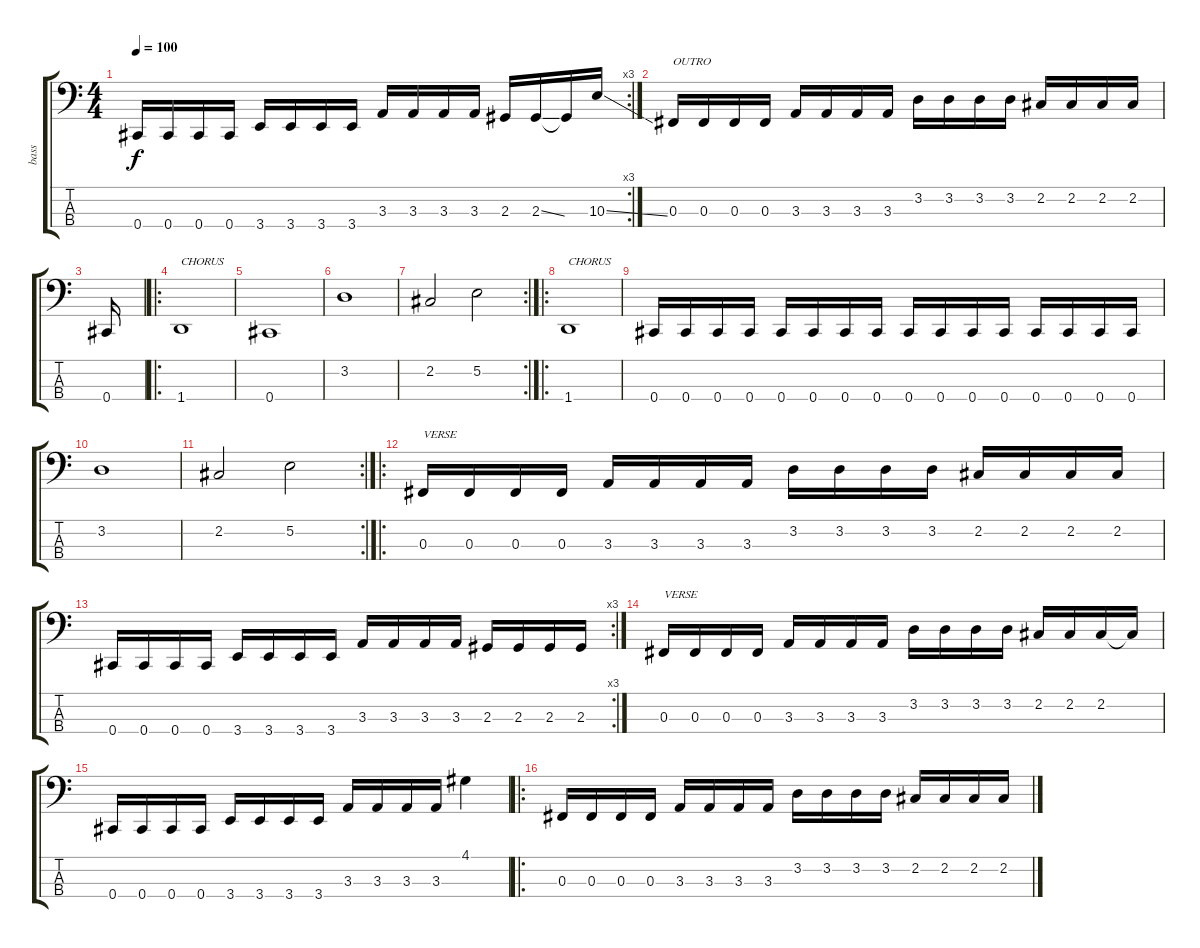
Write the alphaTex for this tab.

\track ("bass" "bass") {instrument electricbassfinger}
\staff {score tabs}
\tuning (E2 B1 Gb1 Db1) {hide}
\rc 3
\ts (4 4)
\tempo 100
\clef f4
\ks c
0.4.16{dy f} 0.4.16 0.4.16 0.4.16 3.4.16 3.4.16 3.4.16 3.4.16 3.3.16 3.3.16 3.3.16 3.3.16 2.3.16 2.3{ss}.16 2.3{t}.16 10.3{ss}.16 |
0.3.16{txt "OUTRO"} 0.3.16 0.3.16 0.3.16 3.3.16 3.3.16 3.3.16 3.3.16 3.2.16 3.2.16 3.2.16 3.2.16 2.2.16 2.2.16 2.2.16 2.2.16 |
0.4.16 |
\ro
1.4.1{txt "CHORUS"} |
0.4.1 |
3.2.1 |
\rc 2
2.2.2 5.2.2 |
\ro
1.4.1{txt "CHORUS"} |
0.4.16 0.4.16 0.4.16 0.4.16 0.4.16 0.4.16 0.4.16 0.4.16 0.4.16 0.4.16 0.4.16 0.4.16 0.4.16 0.4.16 0.4.16 0.4.16 |
3.2.1 |
\rc 2
2.2.2 5.2.2 |
\ro
0.3.16{txt "VERSE"} 0.3.16 0.3.16 0.3.16 3.3.16 3.3.16 3.3.16 3.3.16 3.2.16 3.2.16 3.2.16 3.2.16 2.2.16 2.2.16 2.2.16 2.2.16 |
\rc 3
0.4.16 0.4.16 0.4.16 0.4.16 3.4.16 3.4.16 3.4.16 3.4.16 3.3.16 3.3.16 3.3.16 3.3.16 2.3.16 2.3.16 2.3.16 2.3.16 |
0.3.16{txt "VERSE"} 0.3.16 0.3.16 0.3.16 3.3.16 3.3.16 3.3.16 3.3.16 3.2.16 3.2.16 3.2.16 3.2.16 2.2.16 2.2.16 2.2.16 2.2{t}.16 |
0.4.16 0.4.16 0.4.16 0.4.16 3.4.16 3.4.16 3.4.16 3.4.16 3.3.16 3.3.16 3.3.16 3.3.16 4.1.4 |
\ro
0.3.16 0.3.16 0.3.16 0.3.16 3.3.16 3.3.16 3.3.16 3.3.16 3.2.16 3.2.16 3.2.16 3.2.16 2.2.16 2.2.16 2.2.16 2.2.16
